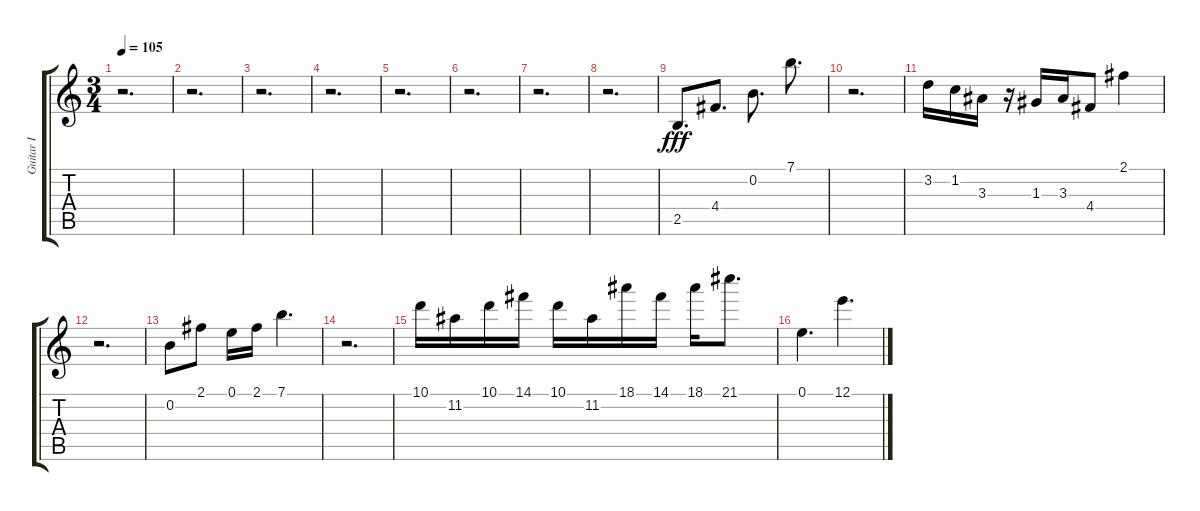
\track ("Guitar I" "Guitar I") {instrument overdrivenguitar}
\staff {score tabs}
\tuning (E4 B3 G3 D3 A2 E2) {hide}
\ts (3 4)
\tempo 105
\clef g2
\ks c
r.2{d dy fff} |
r.2{d} |
r.2{d} |
r.2{d} |
r.2{d} |
r.2{d} |
r.2{d} |
r.2{d} |
2.5.8{d} 4.4.8{d} 0.2.8{d} 7.1.8{d} |
r.2{d} |
3.2.16 1.2.16 3.3.16 r.16 1.3.16 3.3.16 4.4.8 2.1.4 |
r.2{d} |
0.2.8 2.1.8 0.1.16 2.1.16 7.1.4{d} |
r.2{d} |
10.1.16 11.2.16 10.1.16 14.1.16 10.1.16 11.2.16 18.1.16 14.1.16 18.1.16 21.1.8{d} |
0.1.4{d} 12.1.4{d}
